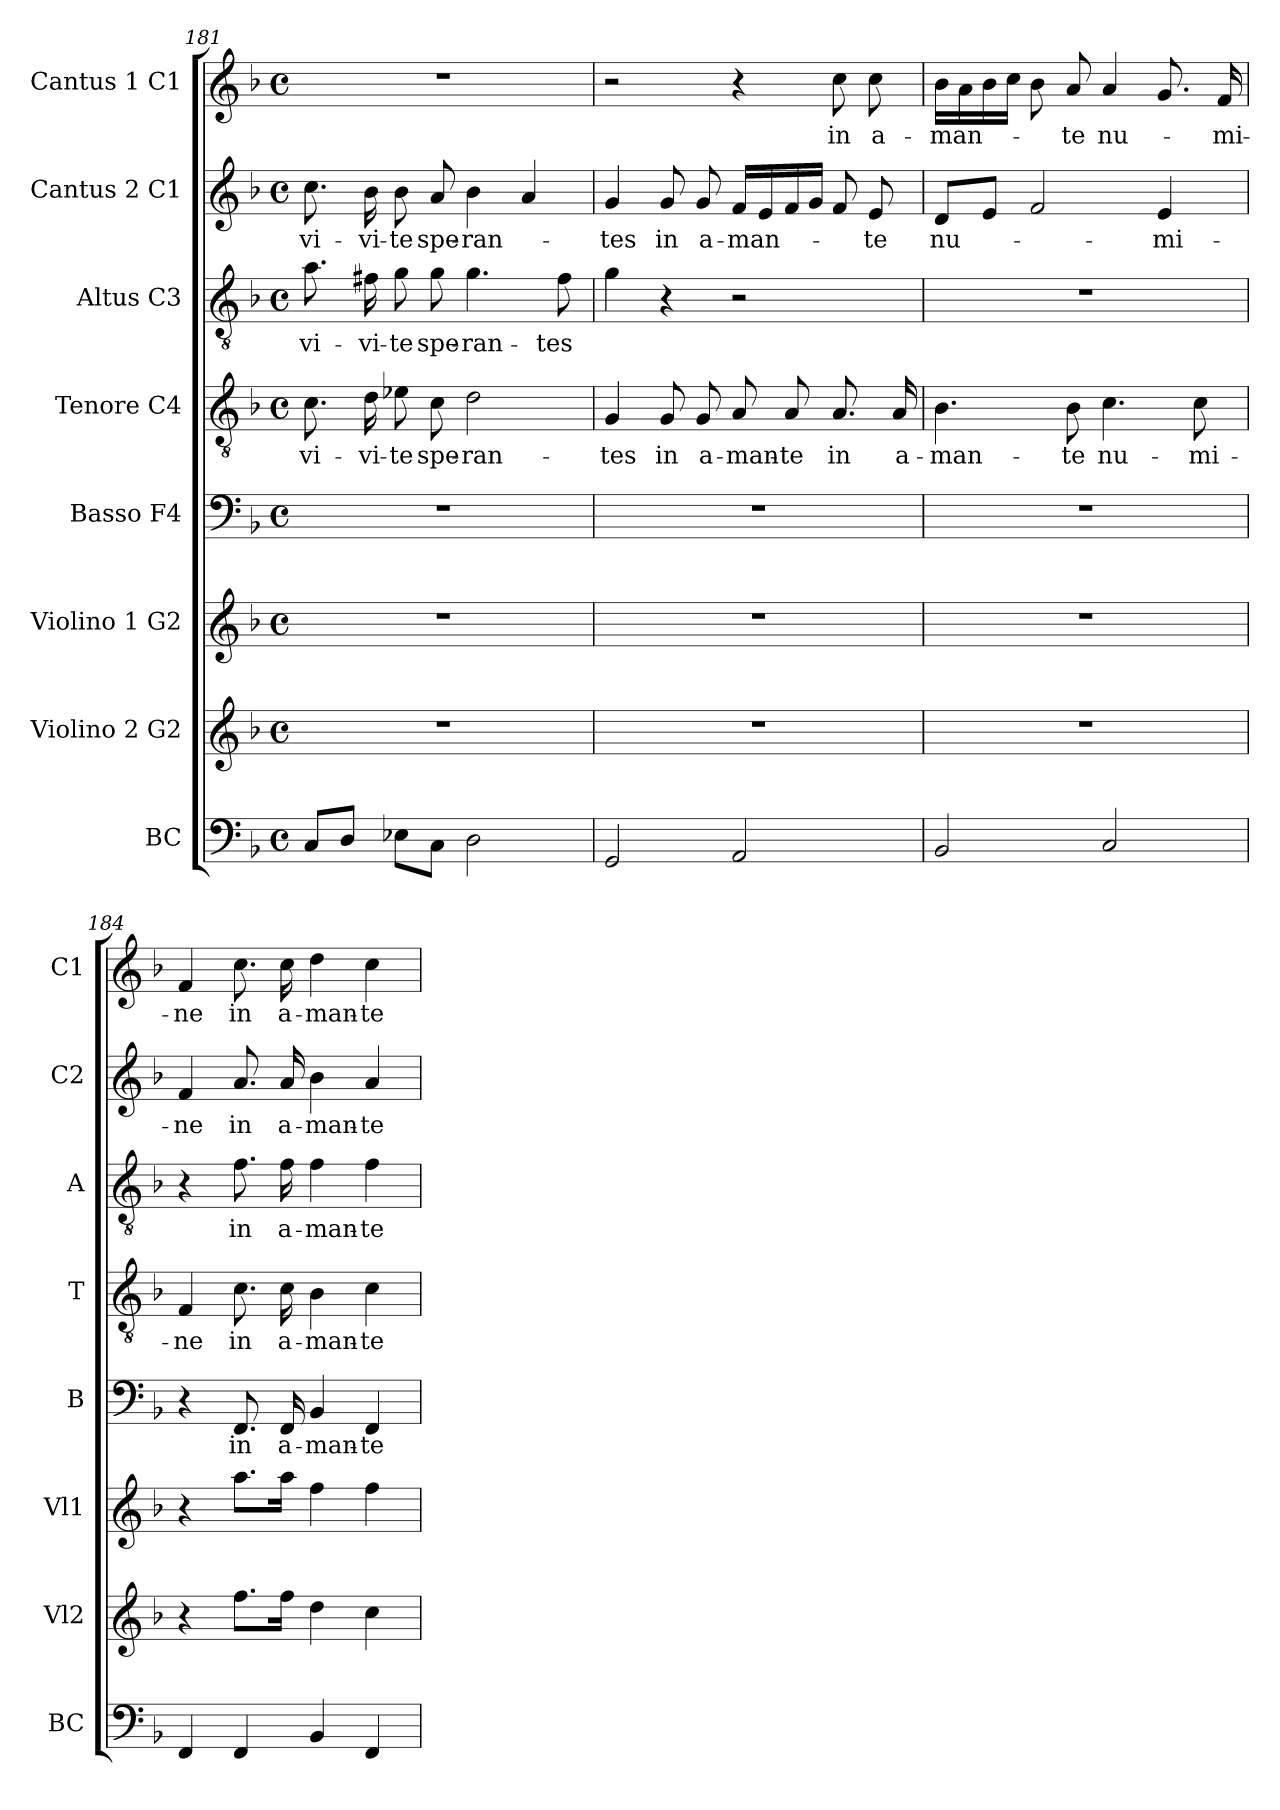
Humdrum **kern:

**kern	**kern	**kern	**kern	**text	**kern	**text	**kern	**text	**kern	**text	**kern	**text
*part8	*part7	*part6	*part5	*part5	*part4	*part4	*part3	*part3	*part2	*part2	*part1	*part1
*staff8	*staff7	*staff6	*staff5	*staff5	*staff4	*staff4	*staff3	*staff3	*staff2	*staff2	*staff1	*staff1
*I"BC	*I"Violino 2  G2	*I"Violino 1  G2	*I"Basso  F4	*	*I"Tenore  C4	*	*I"Altus  C3	*	*I"Cantus 2  C1	*	*I"Cantus 1  C1	*
*I'BC	*I'Vl2	*I'Vl1	*I'B	*	*I'T	*	*I'A	*	*I'C2	*	*I'C1	*
*clefF4	*clefG2	*clefG2	*clefF4	*	*clefGv2	*	*clefGv2	*	*clefG2	*	*clefG2	*
*k[b-]	*k[b-]	*k[b-]	*k[b-]	*	*k[b-]	*	*k[b-]	*	*k[b-]	*	*k[b-]	*
*F:	*F:	*F:	*F:	*	*F:	*	*F:	*	*F:	*	*F:	*
*M4/4	*M4/4	*M4/4	*M4/4	*	*M4/4	*	*M4/4	*	*M4/4	*	*M4/4	*
*met(c)	*met(c)	*met(c)	*met(c)	*	*met(c)	*	*met(c)	*	*met(c)	*	*met(c)	*
=181	=181	=181	=181	=181	=181	=181	=181	=181	=181	=181	=181	=181
!	!	!	!	!	!	!LO:LY:b:cj	!	!LO:LY:b:cj	!	!LO:LY:b:cj	!	!
8C/L	1r	1r	1r	.	8.c\	vi-	8.a\	vi-	8.cc\	vi-	1r	.
8D/J	.	.	.	.	.	.	.	.	.	.	.	.
!	!	!	!	!	!	!LO:LY:b	!	!LO:LY:b	!	!LO:LY:b	!	!
.	.	.	.	.	16d\	-vi-	16f#X\	-vi-	16b-\	-vi-	.	.
!	!	!	!	!	!	!LO:LY:b:rj	!	!LO:LY:b:rj	!	!LO:LY:b:rj	!	!
8E-X\L	.	.	.	.	8e-X\	-te	8g\	-te	8b-\	-te	.	.
!	!	!	!	!	!	!LO:LY:b	!	!LO:LY:b	!	!LO:LY:b:cj	!	!
8C\J	.	.	.	.	8c\	spe-	8g\	spe-	8a/	spe-	.	.
!	!	!	!	!	!	!LO:LY:b:rj	!	!LO:LY:b:rj	!	!LO:LY:b:cj	!	!
2D\	.	.	.	.	2d\	-ran-	4.g\	-ran-	4b-\	-ran-	.	.
.	.	.	.	.	.	.	.	.	4a/	.	.	.
!	!	!	!	!	!	!	!	!LO:LY:b:cj	!	!	!	!
.	.	.	.	.	.	.	8f#\	-tes	.	.	.	.
!!LO:PB:g=z
=182	=182	=182	=182	=182	=182	=182	=182	=182	=182	=182	=182	=182
!	!	!	!	!	!	!LO:LY:b:cj	!	!	!	!LO:LY:b:cj	!	!
2GG/	1r	1r	1r	.	4G/	-tes	4g\	.	4g/	-tes	2r	.
!	!	!	!	!	!	!LO:LY:b:cj	!	!	!	!LO:LY:b:cj	!	!
.	.	.	.	.	8G/	in	4r	.	8g/	in	.	.
!	!	!	!	!	!	!LO:LY:b:cj	!	!	!	!LO:LY:b:cj	!	!
.	.	.	.	.	8G/	a-	.	.	8g/	a-	.	.
!	!	!	!	!	!	!LO:LY:b:cj	!	!	!	!LO:LY:b	!	!
2AA/	.	.	.	.	8A/	-man-	2r	.	16f/L	-man-	4r	.
.	.	.	.	.	.	.	.	.	16e/	.	.	.
!	!	!	!	!	!	!LO:LY:b:rj	!	!	!	!	!	!
.	.	.	.	.	8A/	-te	.	.	16f/	.	.	.
.	.	.	.	.	.	.	.	.	16g/J	.	.	.
!	!	!	!	!	!	!LO:LY:b:cj	!	!	!	!	!	!LO:LY:b:cj
.	.	.	.	.	8.A/	in	.	.	8f/	.	8cc\	in
!	!	!	!	!	!	!	!	!	!	!LO:LY:b:cj	!	!LO:LY:b:cj
.	.	.	.	.	.	.	.	.	8e/	-te	8cc\	a-
!	!	!	!	!	!	!LO:LY:b:cj	!	!	!	!	!	!
.	.	.	.	.	16A/	a-	.	.	.	.	.	.
=183	=183	=183	=183	=183	=183	=183	=183	=183	=183	=183	=183	=183
!	!	!	!	!	!	!LO:LY:b:cj	!	!	!	!LO:LY:b:cj	!	!LO:LY:b:cj
2BB-/	1r	1r	1r	.	4.B-\	-man-	1r	.	8d/L	nu-	16b-\L	-man-
.	.	.	.	.	.	.	.	.	.	.	16a\	.
.	.	.	.	.	.	.	.	.	8e/J	.	16b-\	.
.	.	.	.	.	.	.	.	.	.	.	16cc\J	.
.	.	.	.	.	.	.	.	.	2f/	.	8b-\	.
!	!	!	!	!	!	!LO:LY:b:cj	!	!	!	!	!	!LO:LY:b:cj
.	.	.	.	.	8B-\	-te	.	.	.	.	8a/	-te
!	!	!	!	!	!	!LO:LY:b:cj	!	!	!	!	!	!LO:LY:b:cj
2C/	.	.	.	.	4.c\	nu-	.	.	.	.	4a/	nu-
!	!	!	!	!	!	!	!	!	!	!LO:LY:b:cj	!	!
.	.	.	.	.	.	.	.	.	4e/	-mi-	8.g/	.
!	!	!	!	!	!	!LO:LY:b:cj	!	!	!	!	!	!
.	.	.	.	.	8c\	-mi-	.	.	.	.	.	.
!	!	!	!	!	!	!	!	!	!	!	!	!LO:LY:b:cj
.	.	.	.	.	.	.	.	.	.	.	16f/	-mi-
=184	=184	=184	=184	=184	=184	=184	=184	=184	=184	=184	=184	=184
!	!	!	!	!	!	!LO:LY:b:cj	!	!	!	!LO:LY:b:cj	!	!LO:LY:b:cj
4FF/	4r	4r	4r	.	4F/	-ne	4r	.	4f/	-ne	4f/	-ne
!	!	!	!	!LO:LY:b:cj	!	!LO:LY:b:cj	!	!LO:LY:b:cj	!	!LO:LY:b:cj	!	!LO:LY:b:cj
4FF/	8.ff\L	8.aa\L	8.FF/	in	8.c\	in	8.f\	in	8.a/	in	8.cc\	in
!	!	!	!	!LO:LY:b:cj	!	!LO:LY:b:cj	!	!LO:LY:b:cj	!	!LO:LY:b:cj	!	!LO:LY:b:cj
.	16ff\J	16aa\J	16FF/	a-	16c\	a-	16f\	a-	16a/	a-	16cc\	a-
!	!	!	!	!LO:LY:b:cj	!	!LO:LY:b:cj	!	!LO:LY:b:cj	!	!LO:LY:b:cj	!	!LO:LY:b:cj
4BB-/	4dd\	4ff\	4BB-/	-man-	4B-\	-man-	4f\	-man-	4b-\	-man-	4dd\	-man-
!	!	!	!	!LO:LY:b:rj	!	!LO:LY:b:rj	!	!LO:LY:b:rj	!	!LO:LY:b:rj	!	!LO:LY:b:rj
4FF/	4cc\	4ff\	4FF/	-te	4c\	-te	4f\	-te	4a/	-te	4cc\	-te
=	=	=	=	=	=	=	=	=	=	=	=	=
*-	*-	*-	*-	*-	*-	*-	*-	*-	*-	*-	*-	*-
